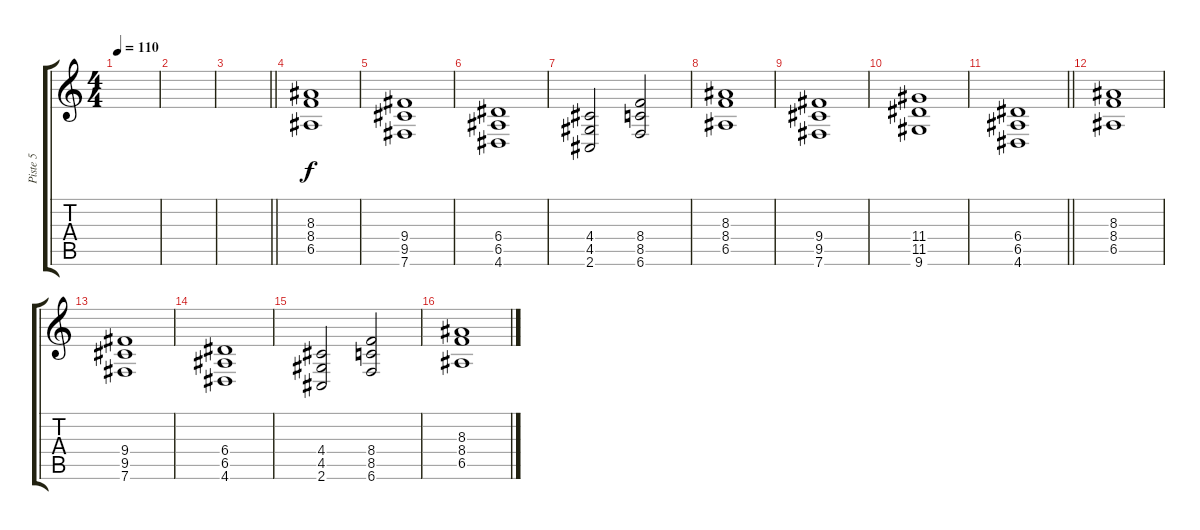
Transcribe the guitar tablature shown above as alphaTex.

\track ("Piste 5" "Piste 5") {instrument distortionguitar}
\staff {score tabs}
\tuning (B3 Gb3 D3 A2 E2 B1) {hide}
\ts (4 4)
\tempo 110
\clef g2
\ks c
|
|
\barLineRight lightlight
|
(8.3 8.4 6.5).1 |
(9.4 9.5 7.6).1 |
(6.4 6.5 4.6).1 |
(4.4 4.5 2.6).2 (8.4 8.5 6.6).2 |
(8.3 8.4 6.5).1 |
(9.4 9.5 7.6).1 |
(11.4 11.5 9.6).1 |
\barLineRight lightlight
(6.4 6.5 4.6).1 |
(8.3 8.4 6.5).1 |
(9.4 9.5 7.6).1 |
(6.4 6.5 4.6).1 |
(4.4 4.5 2.6).2 (8.4 8.5 6.6).2 |
(8.3 8.4 6.5).1
